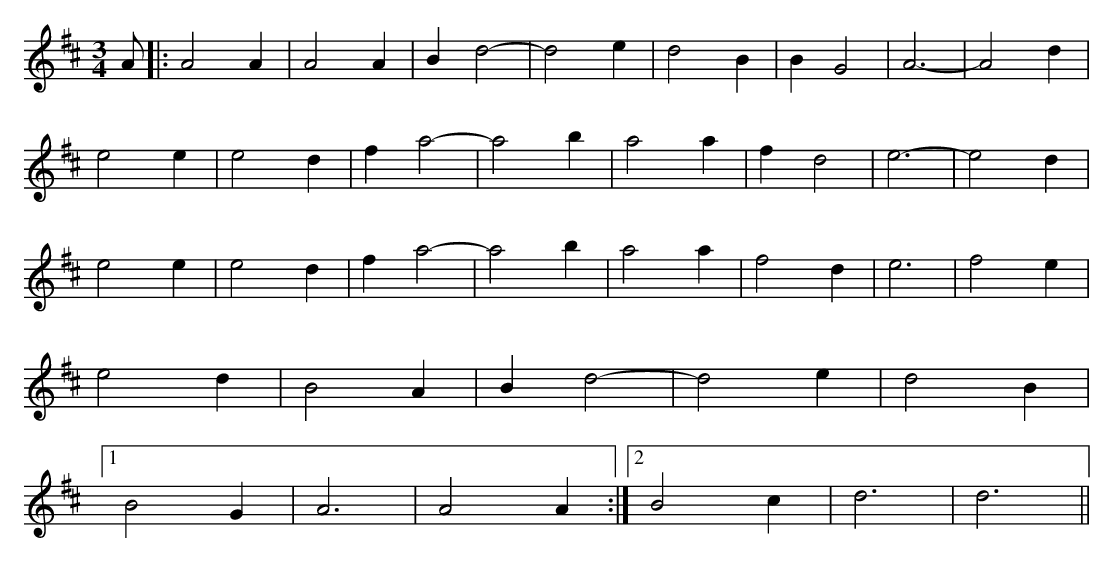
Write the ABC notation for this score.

X:1
M:3/4
K:D
A|:A4 A2|A4 A2|B2 d4-|d4 e2|d4 B2|B2 G4|A6-|A4 d2|
e4 e2|e4 d2|f2 a4-|a4 b2|a4 a2|f2 d4|e6-|e4 d2|
e4 e2|e4 d2|f2 a4-|a4 b2|a4 a2|f4 d2|e6|f4 e2|
e4 d2|B4 A2|B2 d4-|d4 e2|d4 B2|
[1 B4 G2|A6|A4 A2:|2 B4 c2|d6|d6||
